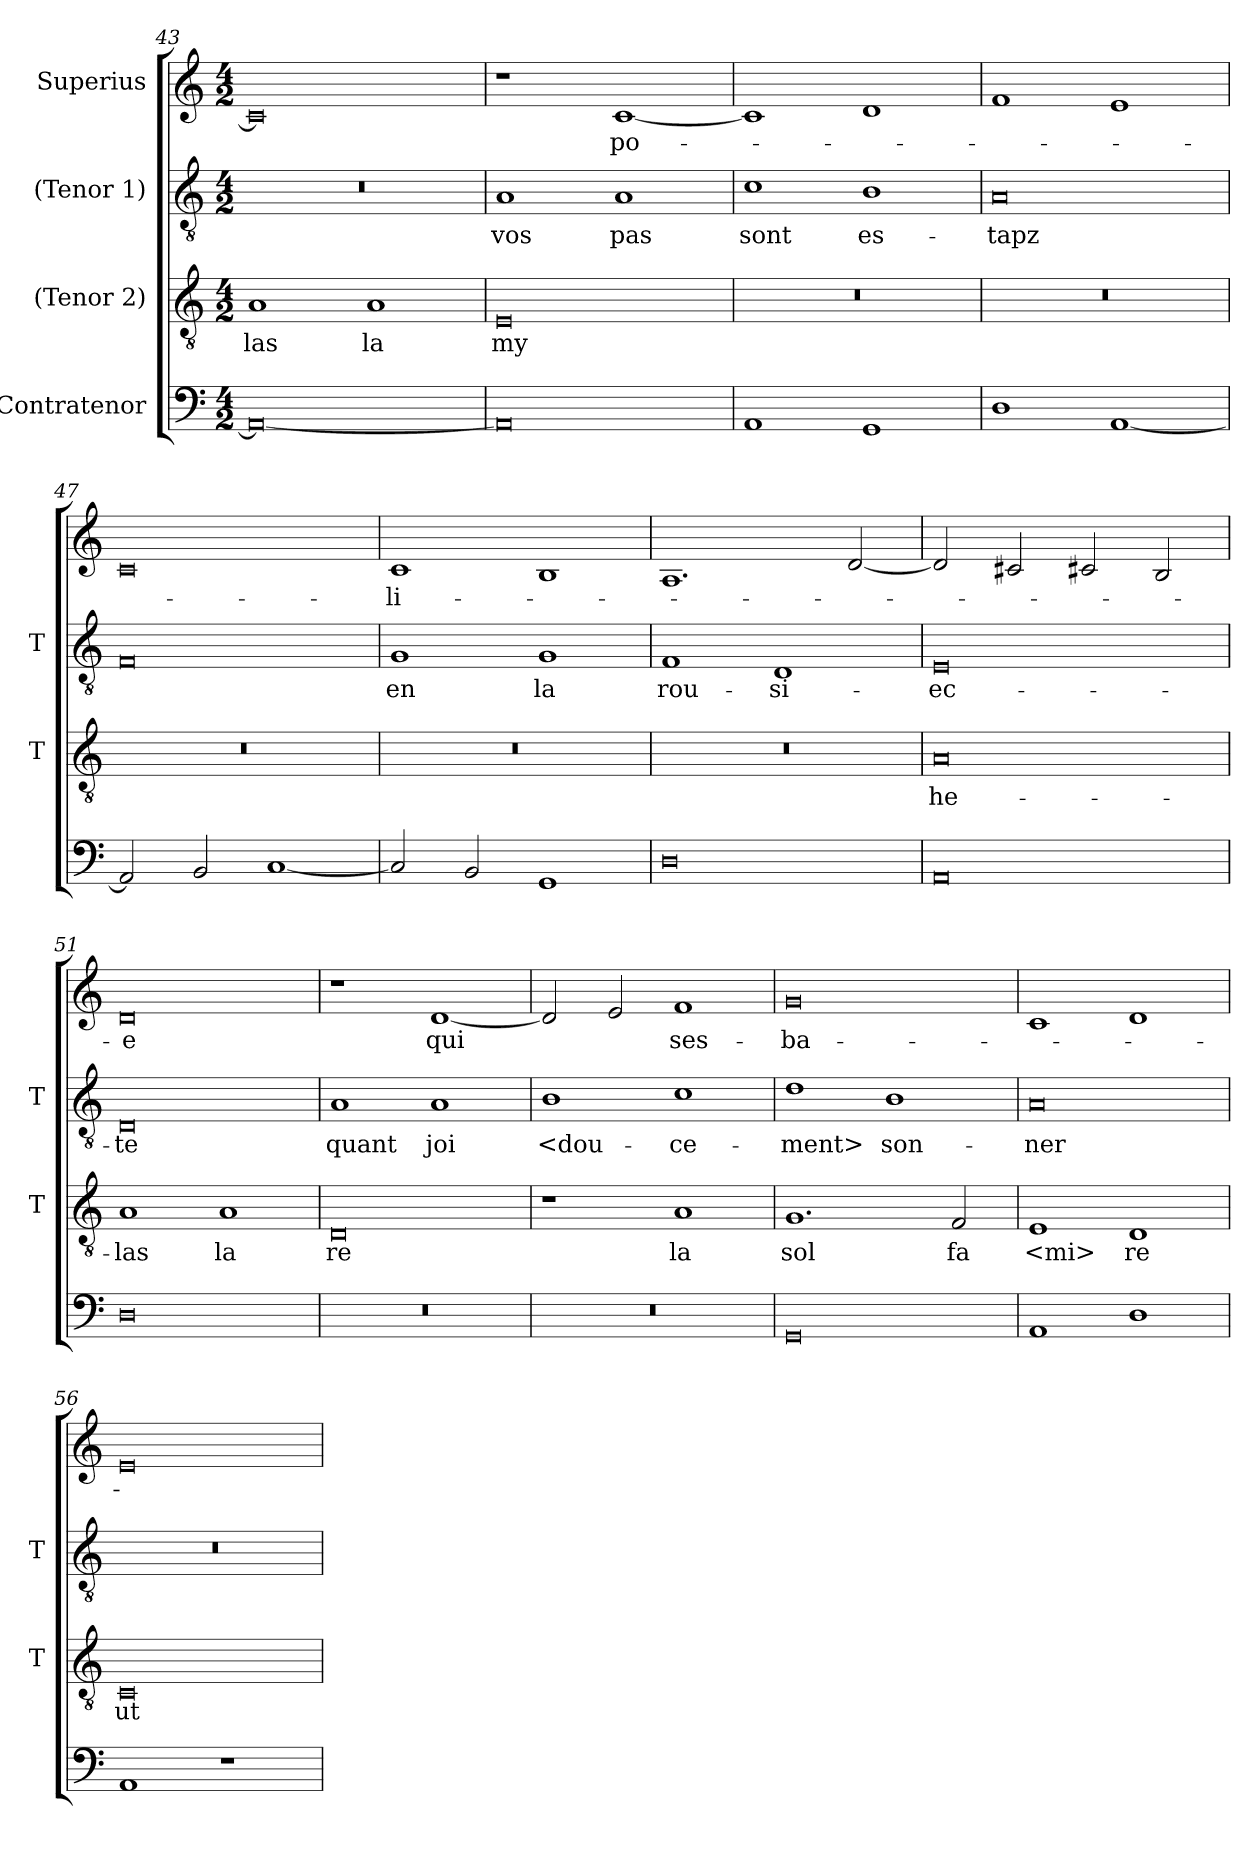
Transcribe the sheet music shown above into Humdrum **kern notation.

**kern	**kern	**text	**kern	**text	**kern	**text
*part4	*part3	*part3	*part2	*part2	*part1	*part1
*staff4	*staff3	*staff3	*staff2	*staff2	*staff1	*staff1
*I"Contratenor	*I"(Tenor 2)	*	*I"(Tenor 1)	*	*I"Superius	*
*	*I'T	*	*I'T	*	*	*
*clefF4	*clefGv2	*	*clefGv2	*	*clefG2	*
*M4/2	*M4/2	*	*M4/2	*	*M4/2	*
=43	=43	=43	=43	=43	=43	=43
0AA_	1A	-las	0r	.	0c]	.
.	1A	-la	.	.	.	.
=44	=44	=44	=44	=44	=44	=44
0AA]	0E	-my	1A	-vos	1r	.
.	.	.	1A	-pas	[1c	po-
=45	=45	=45	=45	=45	=45	=45
1AA	0r	.	1c	-sont	1c]	.
1GG	.	.	1B	es-	1d	.
=46	=46	=46	=46	=46	=46	=46
1D	0r	.	0A	-tapz	1f	.
[1AA	.	.	.	.	1e	.
=47	=47	=47	=47	=47	=47	=47
2AA]	0r	.	0F	.	0c	.
2BB	.	.	.	.	.	.
[1C	.	.	.	.	.	.
=48	=48	=48	=48	=48	=48	=48
2C]	0r	.	1G	-en	1c	-li-
2BB	.	.	.	.	.	.
1GG	.	.	1G	-la	1B	.
=49	=49	=49	=49	=49	=49	=49
0D	0r	.	1F	rou-	1.A	.
.	.	.	1D	-si-	.	.
.	.	.	.	.	[2d	.
=50	=50	=50	=50	=50	=50	=50
0AA	0A	he-	0E	-ec-	2d]	.
.	.	.	.	.	2c#X	.
.	.	.	.	.	2c#X	.
.	.	.	.	.	2B	.
=51	=51	=51	=51	=51	=51	=51
0D	1A	-las	0D	-te	0d	-e
.	1A	-la	.	.	.	.
=52	=52	=52	=52	=52	=52	=52
0r	0D	-re	1A	-quant	1r	.
.	.	.	1A	-joi	[1d	-qui
=53	=53	=53	=53	=53	=53	=53
0r	1r	.	1B	<dou-	2d]	.
.	.	.	.	.	2e	.
.	1A	-la	1c	-ce-	1f	ses-
=54	=54	=54	=54	=54	=54	=54
0GG	1.G	-sol	1d	-ment>	0g	-ba-
.	.	.	1B	son-	.	.
.	2F	-fa	.	.	.	.
=55	=55	=55	=55	=55	=55	=55
1AA	1E	-<mi>	0A	-ner	1c	.
1D	1D	-re	.	.	1d	.
=56	=56	=56	=56	=56	=56	=56
1AA	0C	-ut	0r	.	0e	.
1r	.	.	.	.	.	.
=	=	=	=	=	=	=
*-	*-	*-	*-	*-	*-	*-
